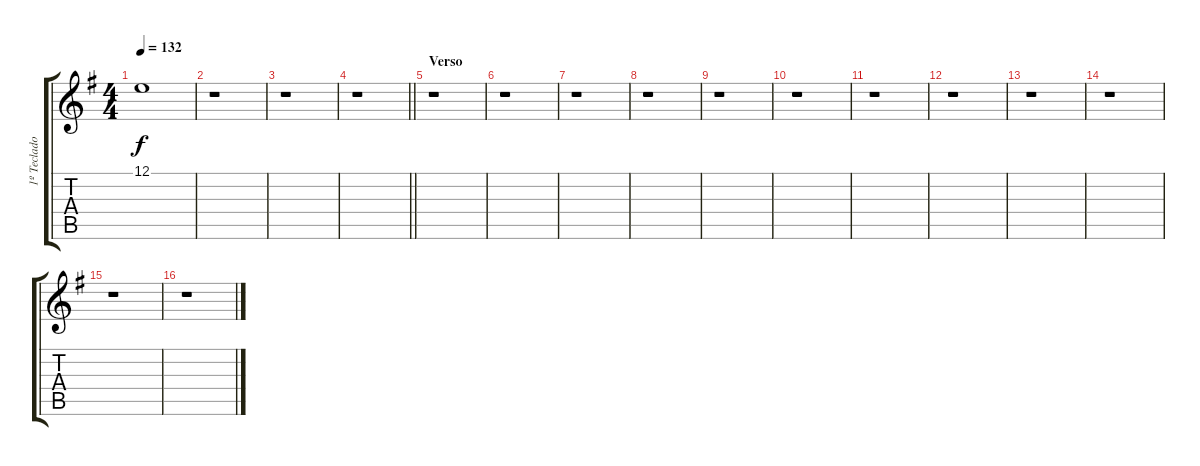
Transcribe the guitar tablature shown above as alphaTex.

\track ("1º Teclado" "1º Teclado") {instrument brightacousticpiano}
\staff {score tabs}
\tuning (E4 B3 G3 D3 A2 E2) {hide}
\ts (4 4)
\tempo 132
\clef g2
\ks eminor
12.1.1{dy f} |
r.1 |
r.1 |
\barLineRight lightlight
r.1 |
\section ("" "Verso")
r.1 |
r.1 |
r.1 |
r.1 |
r.1 |
r.1 |
r.1 |
r.1 |
r.1 |
r.1 |
r.1 |
r.1
